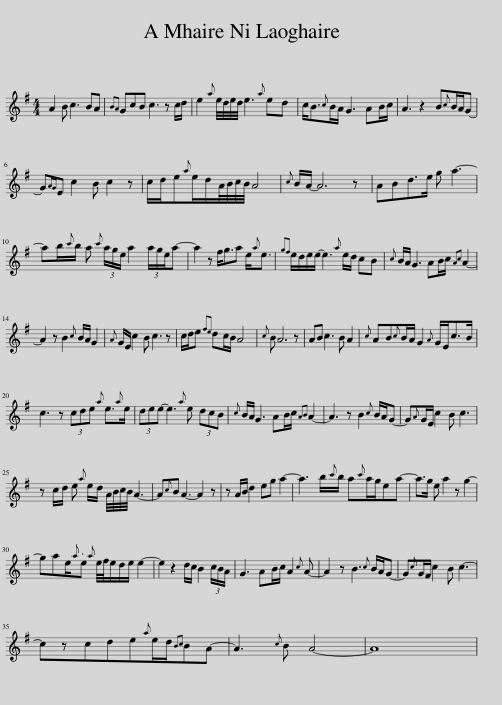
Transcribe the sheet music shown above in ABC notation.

X:1
L:1/8
M:4/4
I:linebreak $
K:G
V:1 treble
V:1
 A2 B c3 BA |{BA} GcB c3 z c/d/ | e2{a} e/4d/4e/4d/4 e3{a} ed | c<B{c}B/A/ G3 AB/c/ | A3 z2 B{c}B/A/G- |$ %5
 G{AG}E c2 B c2 z | c/d/e{a}e/d/A/4B/4c/4B/4 A4 |{c} B/A/- A6 z | ABd>e g a3- |$ ab/{c'}b/ a{c'} (3a/g/e/ a2 (3a/g/e/a- | %10
 a2 z f<ga e/{a}e3/2 |{gf} e/d/e/e/- e3{a} e/d/ cB |{c} B/A/ G3 AB/c/{Ac} A2- |$ A2 z B2{c} B/A/ G2 |{A} G/E/ c2 B c3 z | %15
 c/d/e{fe} dc/B/ A4 |{c} B A6 z | AB c3 B A2 |{c} AB{c}B/A/ G2{A} G/E<cB/ |$ c3 z (3cde{a} e3/2{a}e/ | %20
 (3dee- e3{a} e (3dcB |{c} B/A/ G3 AB/c/{AB} A2- | A3 z B2{c} B/A/G- | G{A}G/E/ c2 B c3 |$ z c/d/ e{a} e/d/ A/4B/4c/4B/4 A3- | %25
 A{c}B A3- A2 z | z A/B/ d2 eg a2- | a3 b/{c'}b/ a{c'}a/g/ea- | a>g e a2 z g2- |$ gae/{a}e{a} e/4f/4e/d/e/ e2- | %30
 e2 z2 d/c/ B2 (3c/B/A/ | G3 AB/c/ A2{c} A- | A2 z B3{c} B/A/G- | G{c}G/F/ c2 B c3- |$ czcde{a}e/d/{Bc}BA- | %35
 A3{c} B A4- | A8 | %37
